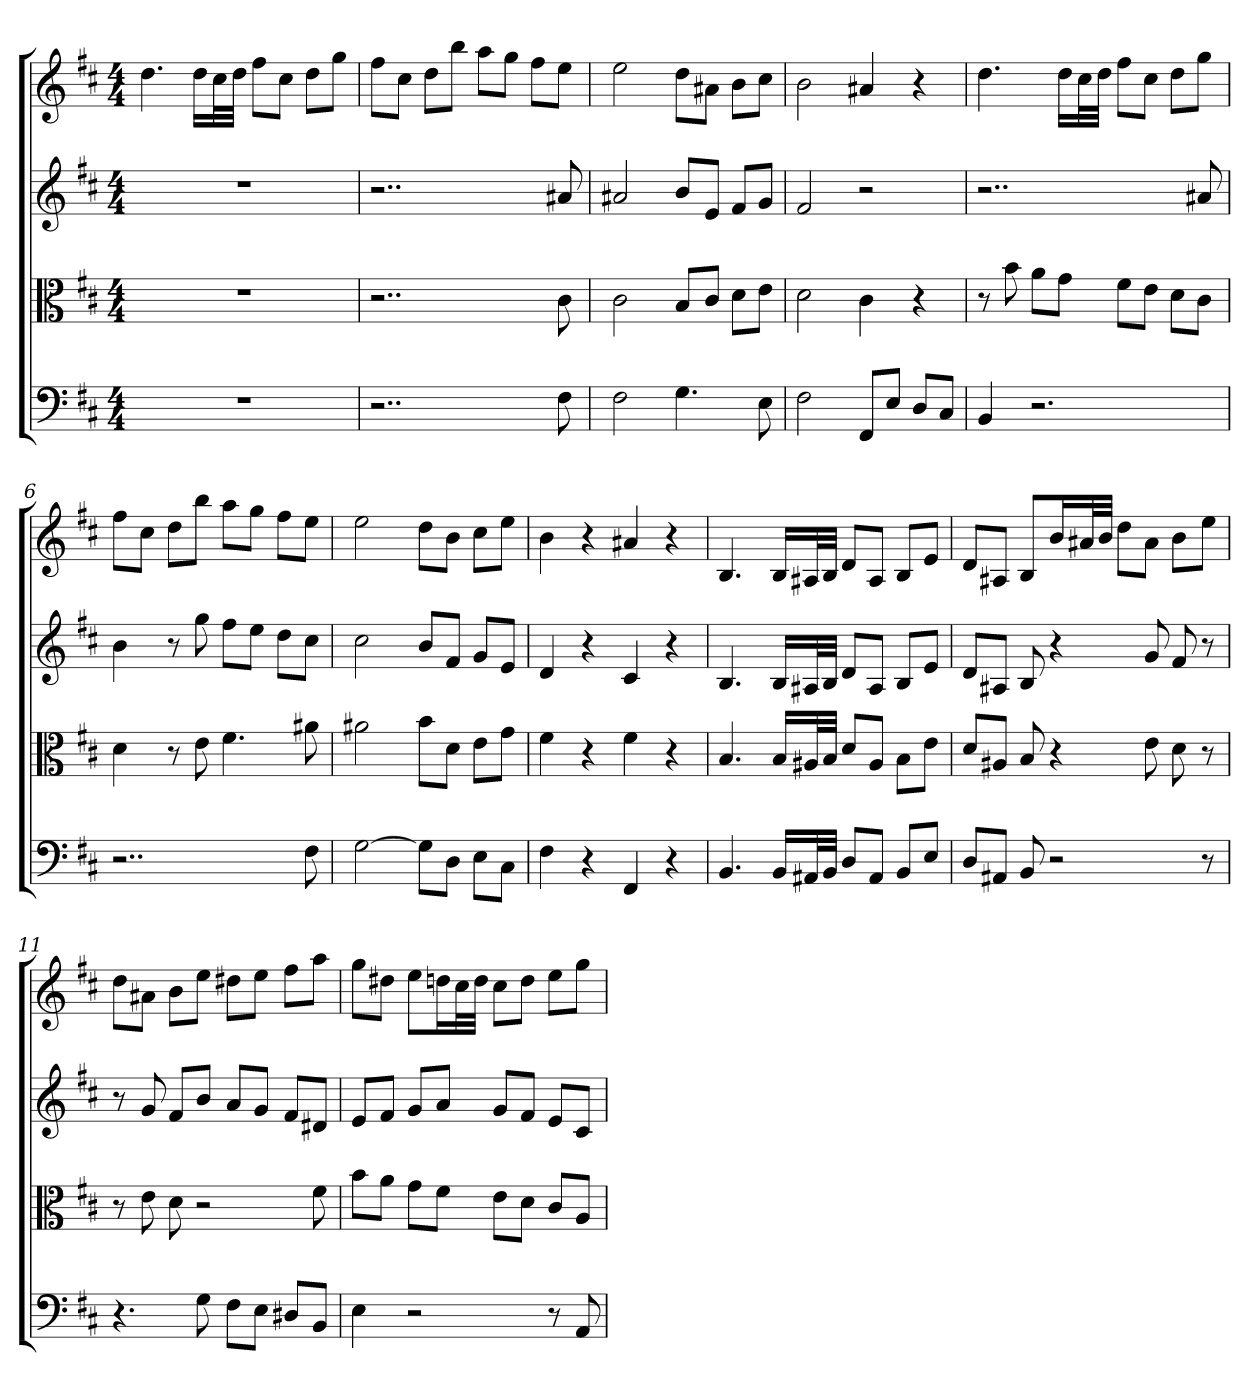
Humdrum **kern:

**kern	**kern	**kern	**kern
*part4	*part3	*part2	*part1
*staff4	*staff3	*staff2	*staff1
*clefF4	*clefC3	*	*
*k[f#c#]	*k[f#c#]	*k[f#c#]	*k[f#c#]
*b:	*b:	*b:	*b:
*M4/4	*M4/4	*M4/4	*M4/4
=1	=1	=1	=1
1r	1r	1r	4.dd
.	.	.	16ddLL
.	.	.	32cc#L
.	.	.	32ddJJJ
.	.	.	8ff#L
.	.	.	8cc#J
.	.	.	8ddL
.	.	.	8ggJ
=2	=2	=2	=2
2..r	2..r	2..r	8ff#L
.	.	.	8cc#J
.	.	.	8ddL
.	.	.	8bbJ
.	.	.	8aaL
.	.	.	8ggJ
.	.	.	8ff#L
8F#	8c#	8a#X	8eeJ
=3	=3	=3	=3
2F#	2c#	2a#X	2ee
4.G	8B/L	8bL	8ddL
.	8c#/J	8eJ	8a#XJ
.	8d\L	8f#L	8bL
8E	8e\J	8gJ	8cc#J
=4	=4	=4	=4
2F#	2d	2f#	2b
8FF#/L	4c#	2r	4a#X
8E/J	.	.	.
8D/L	4r	.	4r
8C#/J	.	.	.
=5	=5	=5	=5
4BB	8r	2..r	4.dd
.	8b	.	.
2.r	8a\L	.	.
.	8g\J	.	16ddLL
.	.	.	32cc#L
.	.	.	32ddJJJ
.	8f#\L	.	8ff#L
.	8e\J	.	8cc#J
.	8d\L	.	8ddL
.	8c#\J	8a#X	8ggJ
=6	=6	=6	=6
2..r	4d	4b	8ff#L
.	.	.	8cc#J
.	8r	8r	8ddL
.	8e	8gg	8bbJ
.	4.f#	8ff#L	8aaL
.	.	8eeJ	8ggJ
.	.	8ddL	8ff#L
8F#	8a#X	8cc#J	8eeJ
=7	=7	=7	=7
[2G	2a#X	2cc#	2ee
8G\L]	8b\L	8bL	8ddL
8D\J	8d\J	8f#J	8bJ
8E\L	8e\L	8gL	8cc#L
8C#\J	8g\J	8eJ	8eeJ
=8	=8	=8	=8
4F#	4f#	4d	4b
4r	4r	4r	4r
4FF#	4f#	4c#	4a#X
4r	4r	4r	4r
=9	=9	=9	=9
4.BB	4.B	4.B	4.B
16BB/LL	16B/LL	16BLL	16BLL
32AA#X/L	32A#X/L	32A#XL	32A#XL
32BB/JJJ	32B/JJJ	32BJJJ	32BJJJ
8D/L	8d/L	8dL	8dL
8AA#/J	8A#/J	8A#J	8A#J
8BB/L	8B\L	8BL	8BL
8E/J	8e\J	8eJ	8eJ
=10	=10	=10	=10
8D/L	8d/L	8dL	8dL
8AA#X/J	8A#X/J	8A#XJ	8A#XJ
8BB	8B	8B	8BL
2r	4r	4r	16bL
.	.	.	32a#XL
.	.	.	32bJJJ
.	.	.	8ddL
.	8e	8g	8a#J
.	8d	8f#	8bL
8r	8r	8r	8eeJ
=11	=11	=11	=11
4.r	8r	8r	8ddL
.	8e	8g	8a#XJ
.	8d	8f#L	8bL
8G	2r	8bJ	8eeJ
8F#\L	.	8aL	8dd#XL
8E\J	.	8gJ	8eeJ
8D#X/L	.	8f#L	8ff#L
8BB/J	8f#	8d#XJ	8aaJ
=12	=12	=12	=12
4E	8b\L	8eL	8ggL
.	8a\J	8f#J	8dd#XJ
2r	8g\L	8gL	8eeL
.	8f#\J	8aJ	16ddnL
.	.	.	32cc#L
.	.	.	32ddJJJ
.	8e\L	8gL	8cc#L
.	8d\J	8f#J	8ddJ
8r	8c#/L	8eL	8eeL
8AA	8A/J	8c#J	8ggJ
=	=	=	=
*-	*-	*-	*-
